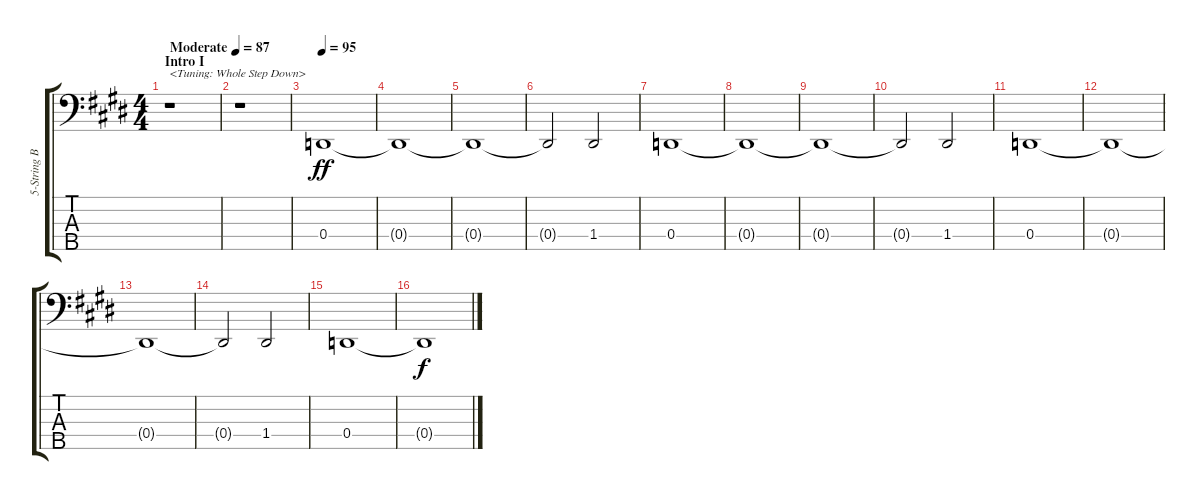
\track ("5-String Bass" "5-String B") {instrument electricbassfinger}
\staff {score tabs}
\tuning (F2 C2 G1 D1 A0) {hide}
\ts (4 4)
\section ("" "Intro I")
\tempo (87 "Moderate")
\clef f4
\ks e
r.1{txt "<Tuning: Whole Step Down>" dy ff instrument electricbassfinger} |
r.1 |
\tempo 95
0.4.1 |
0.4{t}.1 |
0.4{t}.1 |
0.4{t}.2 1.4.2 |
0.4.1 |
0.4{t}.1 |
0.4{t}.1 |
0.4{t}.2 1.4.2 |
0.4.1 |
0.4{t}.1 |
0.4{t}.1 |
0.4{t}.2 1.4.2 |
0.4.1 |
0.4{t}.1{dy f}
